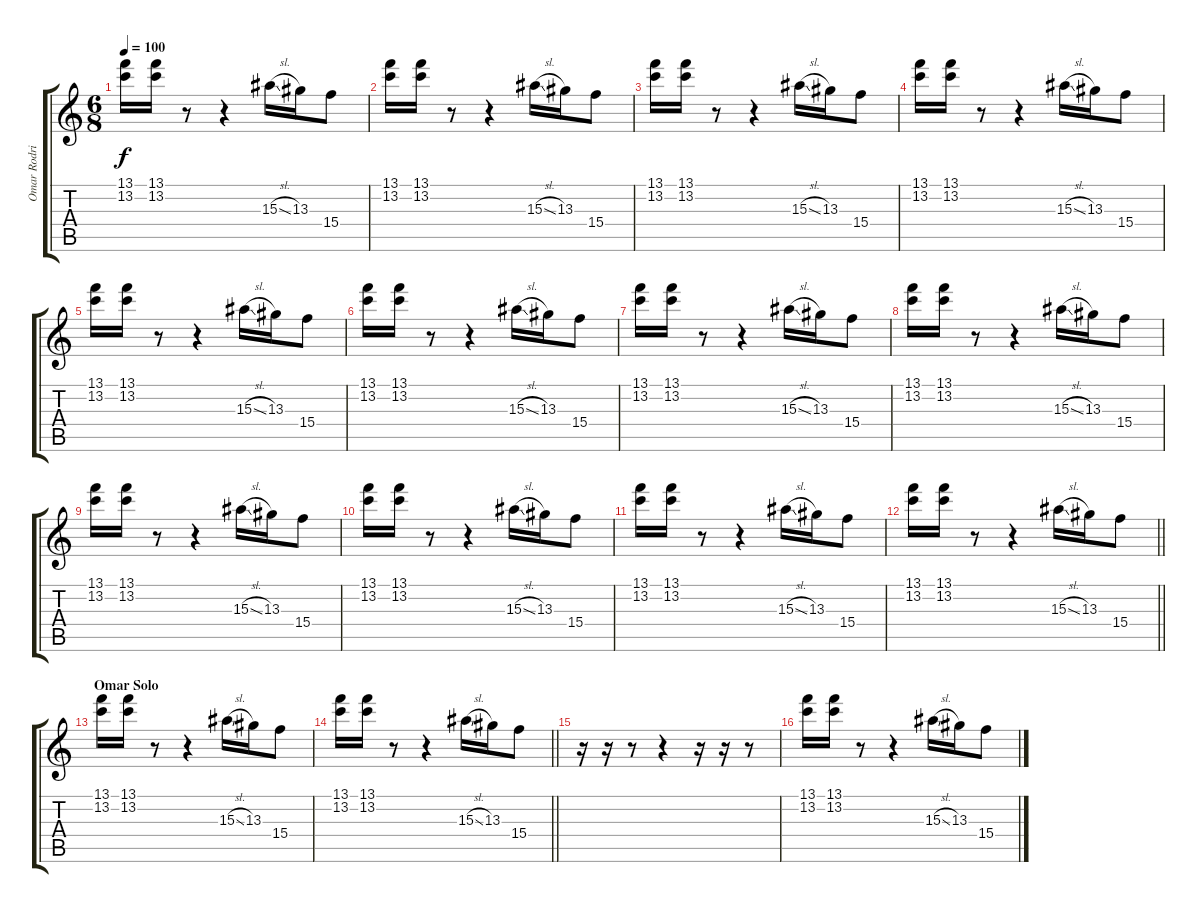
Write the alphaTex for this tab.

\track ("Omar Rodriguez-Lopez" "Omar Rodri") {instrument distortionguitar}
\staff {score tabs}
\tuning (E4 B3 G3 D3 A2 E2) {hide}
\ts (6 8)
\tempo 100
\clef g2
\ks c
(13.1 13.2).16{dy f} (13.1 13.2).16 r.8 r.4 15.3{sl}.16 13.3.16 15.4.8 |
(13.1 13.2).16 (13.1 13.2).16 r.8 r.4 15.3{sl}.16 13.3.16 15.4.8 |
(13.1 13.2).16 (13.1 13.2).16 r.8 r.4 15.3{sl}.16 13.3.16 15.4.8 |
(13.1 13.2).16 (13.1 13.2).16 r.8 r.4 15.3{sl}.16 13.3.16 15.4.8 |
(13.1 13.2).16 (13.1 13.2).16 r.8 r.4 15.3{sl}.16 13.3.16 15.4.8 |
(13.1 13.2).16 (13.1 13.2).16 r.8 r.4 15.3{sl}.16 13.3.16 15.4.8 |
(13.1 13.2).16 (13.1 13.2).16 r.8 r.4 15.3{sl}.16 13.3.16 15.4.8 |
(13.1 13.2).16 (13.1 13.2).16 r.8 r.4 15.3{sl}.16 13.3.16 15.4.8 |
(13.1 13.2).16 (13.1 13.2).16 r.8 r.4 15.3{sl}.16 13.3.16 15.4.8 |
(13.1 13.2).16 (13.1 13.2).16 r.8 r.4 15.3{sl}.16 13.3.16 15.4.8 |
(13.1 13.2).16 (13.1 13.2).16 r.8 r.4 15.3{sl}.16 13.3.16 15.4.8 |
\barLineRight lightlight
(13.1 13.2).16 (13.1 13.2).16 r.8 r.4 15.3{sl}.16 13.3.16 15.4.8 |
\section ("" "Omar Solo")
(13.1 13.2).16 (13.1 13.2).16 r.8 r.4 15.3{sl}.16 13.3.16 15.4.8 |
\barLineRight lightlight
(13.1 13.2).16 (13.1 13.2).16 r.8 r.4 15.3{sl}.16 13.3.16 15.4.8 |
r.16 r.16 r.8 r.4 r.16 r.16 r.8 |
(13.1 13.2).16 (13.1 13.2).16 r.8 r.4 15.3{sl}.16 13.3.16 15.4.8
